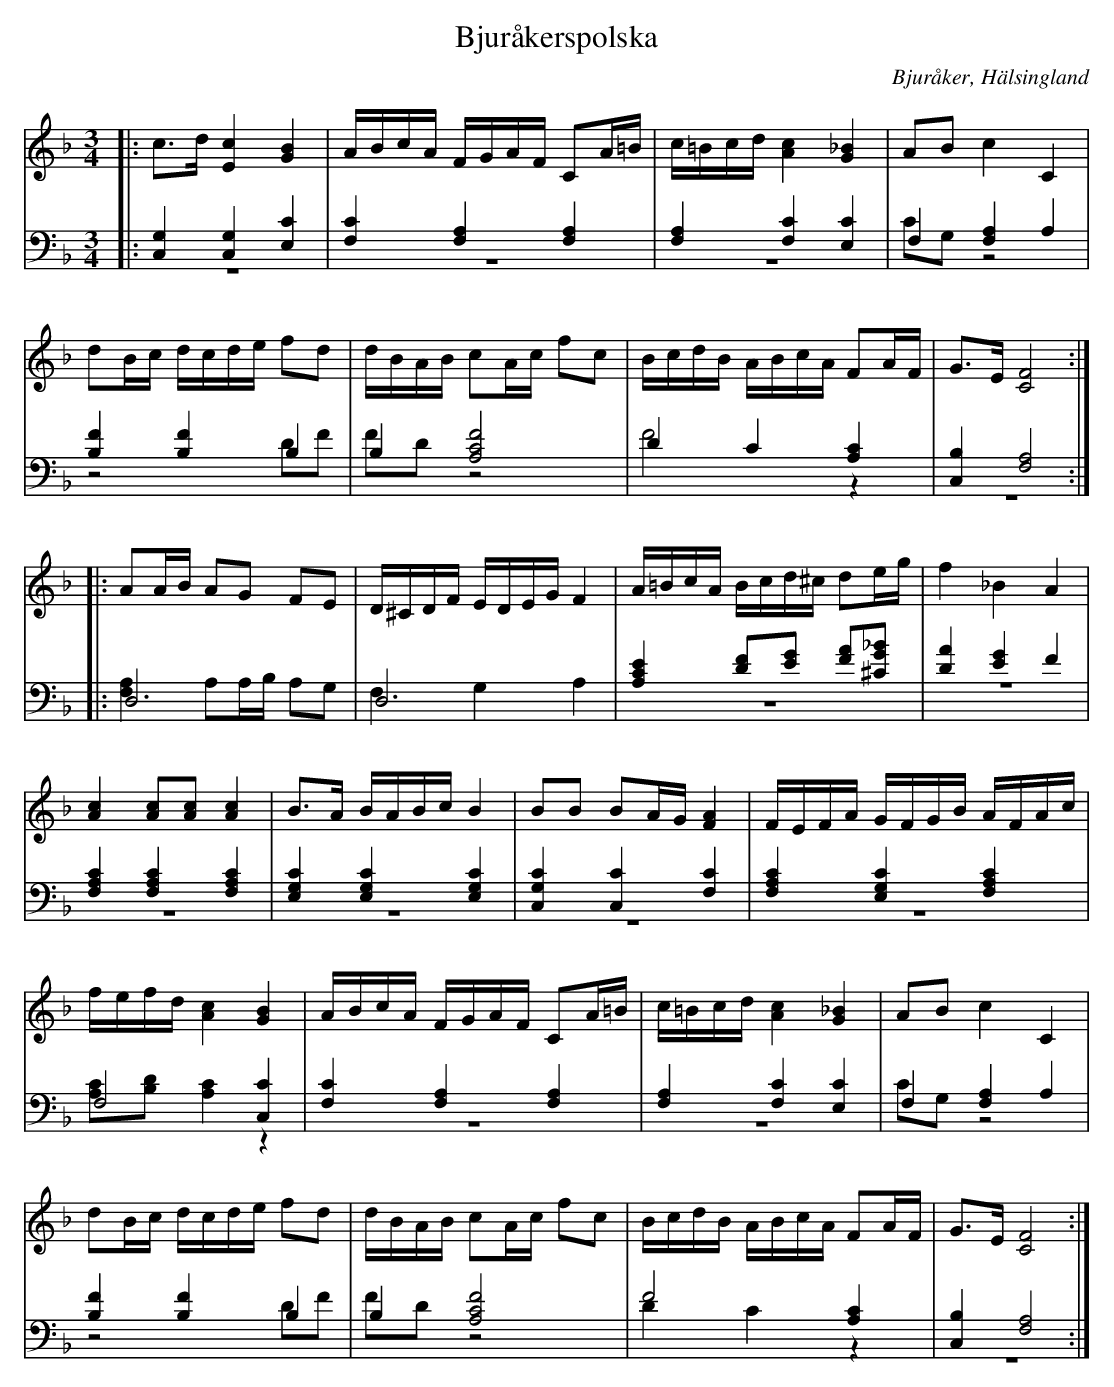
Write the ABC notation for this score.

X:1
T: Bjuråkerspolska
O: Bjuråker, Hälsingland
M: 3/4
L: 1/16
K: F
V:1
V:2
V:3 merge
V:1
|: c2>d2 [E4c4] [G4B4]|ABcA FGAF C2A=B|c=Bcd [A4c4] [G4_B4]|A2B2 c4 C4 |
d2Bc dcde f2d2|dBAB c2Ac f2c2|BcdB ABcA F2AF|G2>E2 [C8F8]:|
|:A2AB A2G2 F2E2|D^CDF EDEG F4|A=BcA Bcd^c d2eg|f4 _B4 A4 |
[A4c4] [A2c2][A2c2] [A4c4]|B2>A2 BABc B4|B2B2 B2AG [F4A4]|FEFA GFGB AFAc|
fefd [A4c4] [G4B4]|ABcA FGAF C2A=B|c=Bcd [A4c4] [G4_B4]|A2B2 c4 C4 |
d2Bc dcde f2d2|dBAB c2Ac f2c2|BcdB ABcA F2AF|G2>E2 [C8F8]:|
V:2 clef=bass
|: [C,4G,4] [C,4G,4] [E,4C4]|[F,4C4] [F,4A,4] [F,4A,4]|[F,4A,4] [F,4C4] [E,4C4]| F,4 [F,4A,4] A,4|
[B,4F4] [B,4F4] B,4|B,4 [A,8C8F8]|D4 C4 [A,4C4]|[C,4B,4] [F,8A,8]:|
|:D,12|D,12|[A,4C4E4] [D2F2][E2G2] [F2A2][^C2G2_B2]|
[D4A4] [E4G4] F4|[F,4A,4C4] [F,4A,4C4] [F,4A,4C4]|[E,4G,4C4] [E,4G,4C4] [E,4G,4C4]|[C,4G,4C4] [C,4C4] [F,4C4]|
[F,4A,4C4] [E,4G,4C4] [F,4A,4C4]|F,8 [C,4C4]|[F,4C4] [F,4A,4] [F,4A,4]|[F,4A,4] [F,4C4] [E,4C4]|
F,4 [F,4A,4] A,4|[B,4F4] [B,4F4] B,4|B,4 [A,8C8F8]|F8  [A,4C4]|[C,4B,4] [F,8A,8]:|
V:3 clef=bass
|:z12|z12|z12|C2G,2 z8 |
z8 D2F2|F2D2 z8|F8 z4|z12:|
|:[F,4A,4] A,2A,B, A,2G,2|F,4 G,4 A,4|z12|z12 |
z12|z12|z12|z12|
[A,2C2][B,2D2] [A,4C4] z4|z12|z12|C2G,2 z8 |
z8 D2F2|F2D2 z8|D4 C4 z4|z12:|
